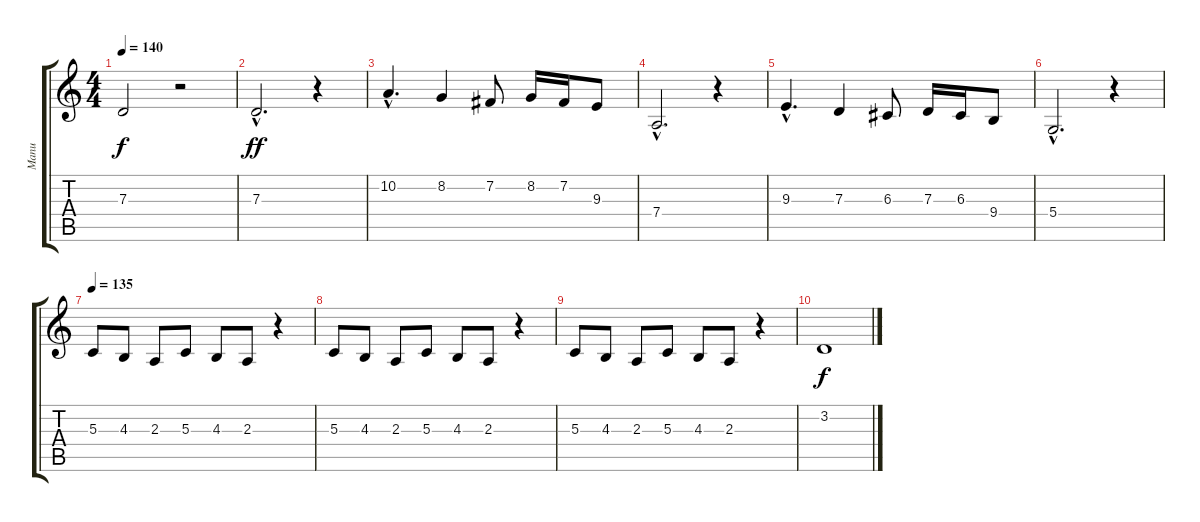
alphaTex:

\track ("Manu" "Manu") {instrument altosax}
\staff {score tabs}
\tuning (E4 B3 G3 D3 A2 E2) {hide}
\ts (4 4)
\tempo 140
\clef g2
\ks c
7.3{t}.2{dy f} r.2 |
7.3{hac}.2{d dy ff} r.4 |
10.2{hac}.4{d} 8.2.4 7.2.8 8.2.16 7.2.16 9.3.8 |
7.4{hac}.2{d} r.4 |
9.3{hac}.4{d} 7.3.4 6.3.8 7.3.16 6.3.16 9.4.8 |
5.4{hac}.2{d} r.4 |
\tempo 135
5.3.8 4.3.8 2.3.8 5.3.8 4.3.8 2.3.8 r.4 |
5.3.8 4.3.8 2.3.8 5.3.8 4.3.8 2.3.8 r.4 |
5.3.8 4.3.8 2.3.8 5.3.8 4.3.8 2.3.8 r.4 |
3.2.1{dy f}
